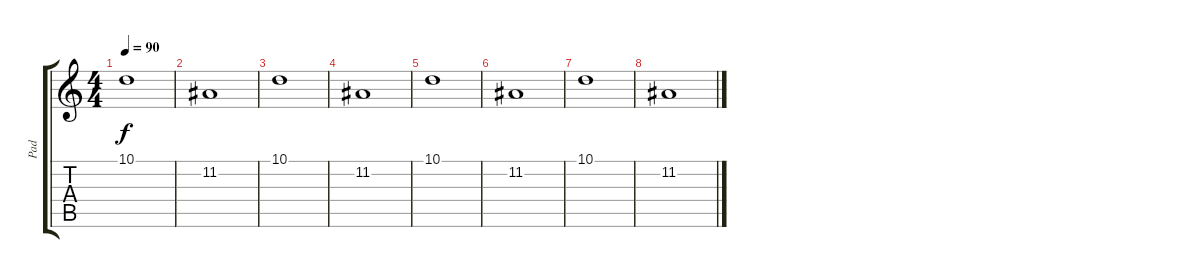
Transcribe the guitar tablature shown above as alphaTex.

\track ("Pad" "Pad") {instrument pad2warm}
\staff {score tabs}
\tuning (E4 B3 G3 D3 A2 E2) {hide}
\ts (4 4)
\tempo 90
\clef g2
\ks c
10.1.1{dy f} |
11.2.1 |
10.1.1 |
11.2.1 |
10.1.1 |
11.2.1 |
10.1.1 |
11.2.1
